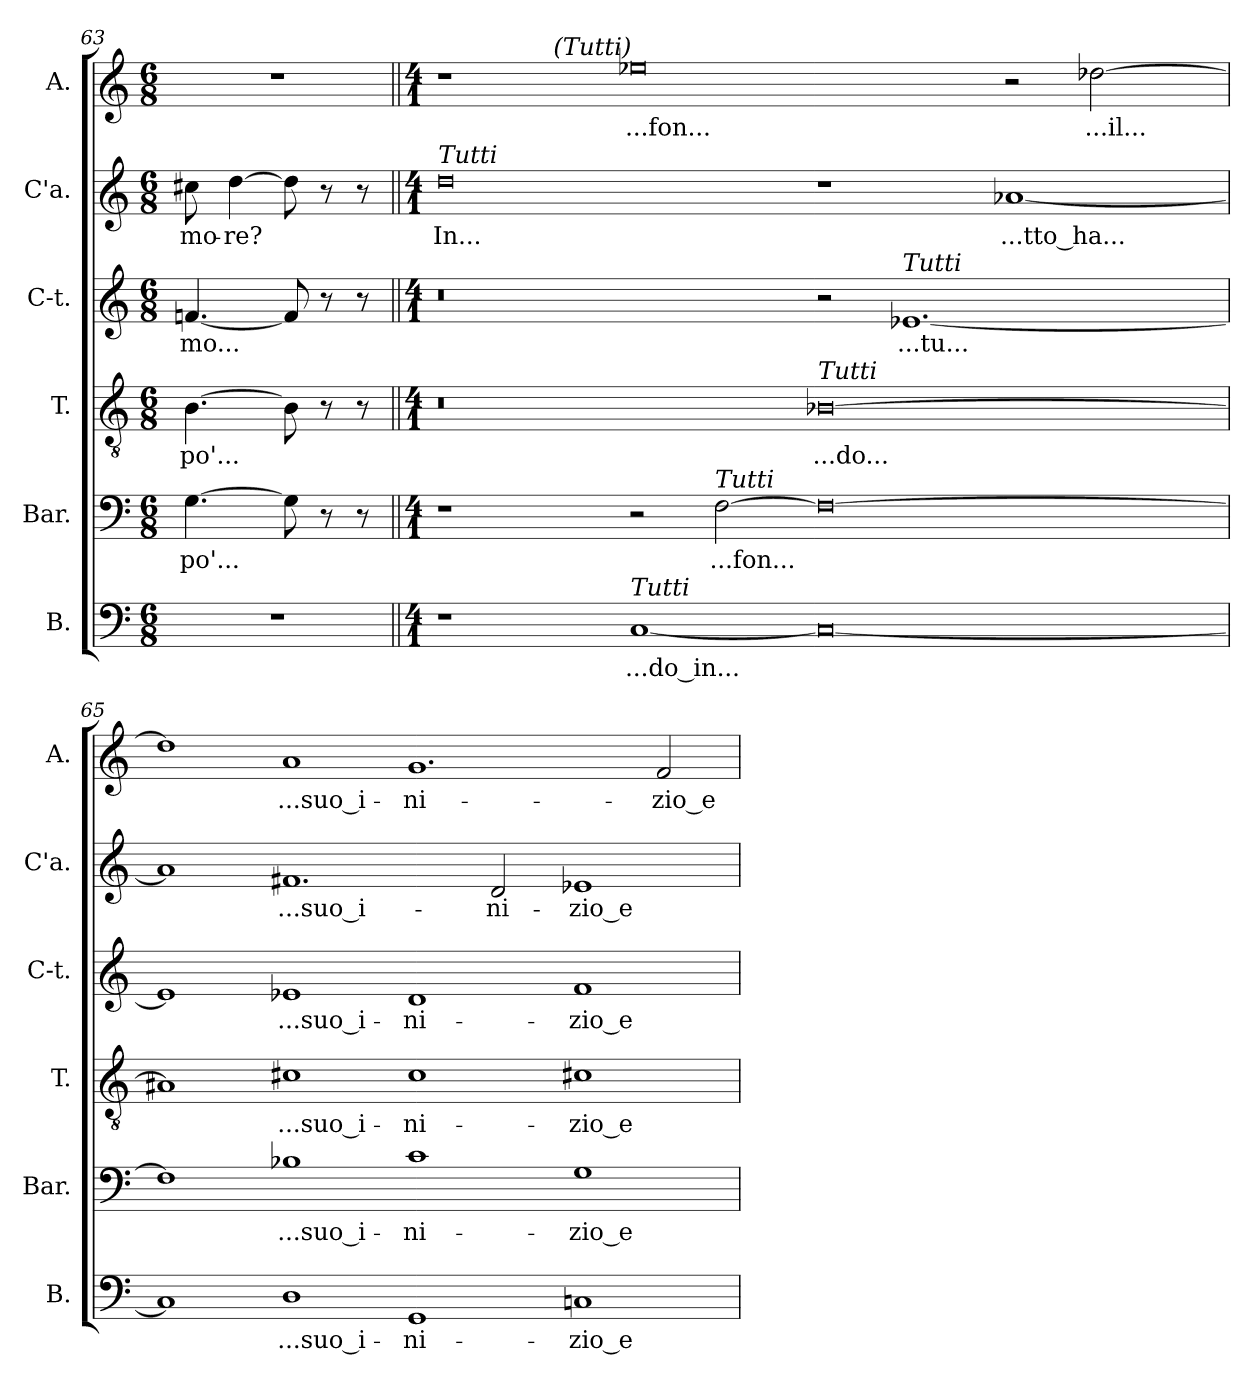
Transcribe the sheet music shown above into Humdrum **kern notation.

**kern	**text	**kern	**text	**kern	**text	**kern	**text	**kern	**text	**kern	**text
*part6	*part6	*part5	*part5	*part4	*part4	*part3	*part3	*part2	*part2	*part1	*part1
*staff6	*staff6	*staff5	*staff5	*staff4	*staff4	*staff3	*staff3	*staff2	*staff2	*staff1	*staff1
*I"B.	*	*I"Bar.	*	*I"T.	*	*I"C-t.	*	*I"C'a.	*	*I"A.	*
*I'B.	*	*I'Bar.	*	*I'T.	*	*I'C-t.	*	*I'C'a.	*	*I'A.	*
*clefF4	*	*clefF4	*	*clefGv2	*	*clefG2	*	*clefG2	*	*clefG2	*
*	*	*	*	*ITrd7c12	*	*	*	*	*	*	*
*k[]	*	*k[]	*	*k[]	*	*k[]	*	*k[]	*	*k[]	*
*C:	*	*C:	*	*C:	*	*C:	*	*C:	*	*C:	*
*M6/8	*	*M6/8	*	*M6/8	*	*M6/8	*	*M6/8	*	*M6/8	*
=63	=63	=63	=63	=63	=63	=63	=63	=63	=63	=63	=63
!LO:N:vis=1	!	!	!	!	!	!	!	!	!	!	!
!	!	!	!LO:LY:b:color=#000000	!	!	!	!	!	!	!	!
!	!	!	!	!	!LO:LY:b:color=#000000	!	!	!	!	!	!
!	!	!	!	!	!	!	!LO:LY:b:color=#000000	!	!	!	!
!	!	!	!	!	!	!	!	!	!LO:LY:b:color=#000000	!LO:N:vis=1	!
2.r	.	[4.Gi\	po'...	[4.BBi\	po'...	[4.fni/	-mo...	8cc#Xi\	-mo-	2.r	.
!	!	!	!	!	!	!	!	!	!LO:LY:b:color=#000000	!	!
.	.	.	.	.	.	.	.	[4ddi\	-re?	.	.
.	.	8Gi\]	.	8BBi\]	.	8fi/]	.	8ddi\]	.	.	.
.	.	8r	.	8r	.	8r	.	8r	.	.	.
.	.	8r	.	8r	.	8r	.	8r	.	.	.
!!LO:PB:g=z
=64||	=64||	=64||	=64||	=64||	=64||	=64||	=64||	=64||	=64||	=64||	=64||
*M4/1	*	*M4/1	*	*M4/1	*	*M4/1	*	*M4/1	*	*M4/1	*
*	*	*	*	*	*	*	*	*	*	*MM240	*
!	!	!	!	!	!	!	!	!LO:TX:a:i:t=Tutti	!	!	!
!	!	!	!	!	!	!	!	!	!LO:LY:b:color=#000000	!	!
*	*	*	*	*	*	*	*	*	*	*^	*
1r	.	1r	.	0r	.	0r	.	0ddi	In...	1r	2ryy	.
.	.	.	.	.	.	.	.	.	.	.	16ryy	.
.	.	.	.	.	.	.	.	.	.	.	128ryy	.
!	!	!	!	!	!	!	!	!	!	!	!LO:TX:a:i:t=(Tutti)	!
.	.	.	.	.	.	.	.	.	.	.	1ryy	.
!	!LO:LY:b:color=#000000	!	!	!	!	!	!	!	!	!	!	!
!LO:TX:a:i:t=Tutti	!	!	!	!	!	!	!	!	!	!	!	!
!	!	!	!	!	!	!	!	!	!	!	!	!LO:LY:b:color=#000000
[1Ci	...do_in...	2r	.	.	.	.	.	.	.	0ee-Xi	.	...fon...
!	!	!LO:TX:a:i:t=Tutti	!	!	!	!	!	!	!	!	!	!
!	!	!	!LO:LY:b:color=#000000	!	!	!	!	!	!	!	!	!
.	.	[2Fi\	...fon...	.	.	.	.	.	.	.	.	.
.	.	.	.	.	.	.	.	.	.	.	1ryy	.
!	!	!	!	!LO:TX:a:i:t=Tutti	!	!	!	!	!	!	!	!
!	!	!	!	!	!LO:LY:b:color=#000000	!	!	!	!	!	!	!
0Ci_	.	0Fi_	.	[0BB-Xi	...do...	2r	.	1r	.	.	.	.
!	!	!	!	!	!	!LO:TX:a:i:t=Tutti	!	!	!	!	!	!
!	!	!	!	!	!	!	!LO:LY:b:color=#000000	!	!	!	!	!
.	.	.	.	.	.	[1.e-Xi	...tu...	.	.	.	.	.
.	.	.	.	.	.	.	.	.	.	.	1ryy	.
!	!	!	!	!	!	!	!	!	!LO:LY:b:color=#000000	!	!	!
.	.	.	.	.	.	.	.	[1a-Xi	...tto_ha...	2r	.	.
!	!	!	!	!	!	!	!	!	!	!	!	!LO:LY:b:color=#000000
.	.	.	.	.	.	.	.	.	.	[2dd-Xi\	.	...il...
.	.	.	.	.	.	.	.	.	.	.	4ryy	.
.	.	.	.	.	.	.	.	.	.	.	8ryy	.
.	.	.	.	.	.	.	.	.	.	.	32..ryy	.
*	*	*	*	*	*	*	*	*	*	*v	*v	*
!!LO:PB:g=z
=65	=65	=65	=65	=65	=65	=65	=65	=65	=65	=65	=65
1Ci]	.	1Fi]	.	1AA#Xi]	.	1e-i]	.	1a-i]	.	1dd-i]	.
!	!LO:LY:b:color=#000000	!	!	!	!	!	!	!	!	!	!
!	!	!	!LO:LY:b:color=#000000	!	!	!	!	!	!	!	!
!	!	!	!	!	!LO:LY:b:color=#000000	!	!	!	!	!	!
!	!	!	!	!	!	!	!LO:LY:b:color=#000000	!	!	!	!
!	!	!	!	!	!	!	!	!	!LO:LY:b:color=#000000	!	!
!	!	!	!	!	!	!	!	!	!	!	!LO:LY:b:color=#000000
1Di	...suo_i-	1B-Xi	...suo_i-	1C#Xi	...suo_i-	1e-Xi	...suo_i-	1.f#Xi	...suo_i-	1ai	...suo_i-
!	!LO:LY:b:color=#000000	!	!	!	!	!	!	!	!	!	!
!	!	!	!LO:LY:b:color=#000000	!	!	!	!	!	!	!	!
!	!	!	!	!	!LO:LY:b:color=#000000	!	!	!	!	!	!
!	!	!	!	!	!	!	!LO:LY:b:color=#000000	!	!	!	!
!	!	!	!	!	!	!	!	!	!	!	!LO:LY:b:color=#000000
1GGi	-ni-	1ci	-ni-	1C#i	-ni-	1di	-ni-	.	.	1.gi	-ni-
!	!	!	!	!	!	!	!	!	!LO:LY:b:color=#000000	!	!
.	.	.	.	.	.	.	.	2di/	-ni-	.	.
!	!LO:LY:b:color=#000000	!	!	!	!	!	!	!	!	!	!
!	!	!	!LO:LY:b:color=#000000	!	!	!	!	!	!	!	!
!	!	!	!	!	!LO:LY:b:color=#000000	!	!	!	!	!	!
!	!	!	!	!	!	!	!LO:LY:b:color=#000000	!	!	!	!
!	!	!	!	!	!	!	!	!	!LO:LY:b:color=#000000	!	!
1Cni	-zio_e	1Gi	-zio_e	1C#Xi	-zio_e	1fi	-zio_e	1e-Xi	-zio_e	.	.
!	!	!	!	!	!	!	!	!	!	!	!LO:LY:b:color=#000000
.	.	.	.	.	.	.	.	.	.	2fi/	-zio_e
=	=	=	=	=	=	=	=	=	=	=	=
*-	*-	*-	*-	*-	*-	*-	*-	*-	*-	*-	*-
